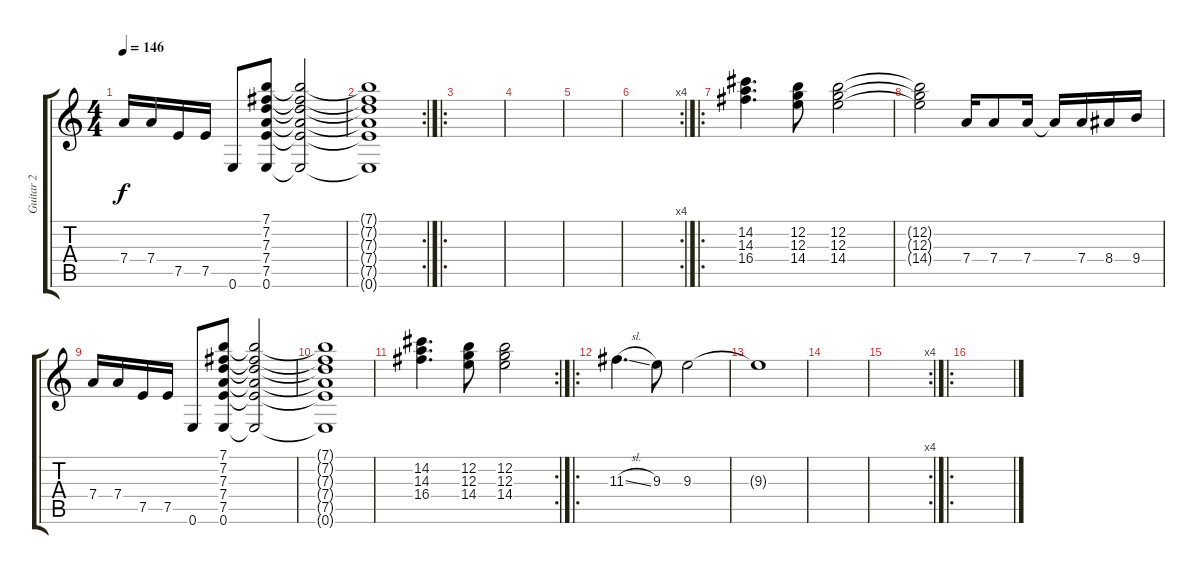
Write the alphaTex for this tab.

\track ("Guitar 2" "Guitar 2") {instrument overdrivenguitar}
\staff {score tabs}
\tuning (E4 B3 G3 D3 A2 E2) {hide}
\ts (4 4)
\tempo 146
\clef g2
\ks c
7.4.16{dy f} 7.4.16 7.5.16 7.5.16 0.6.8 (7.1 7.2 7.3 7.4 7.5 0.6).8 (7.1{t} 7.2{t} 7.3{t} 7.4{t} 7.5{t} 0.6{t}).2 |
\rc 2
(7.1{t} 7.2{t} 7.3{t} 7.4{t} 7.5{t} 0.6{t}).1 |
\ro
|
|
|
\rc 4
|
\ro
(14.2 14.3 16.4).4{d} (12.2 12.3 14.4).8 (12.2 12.3 14.4).2 |
(12.2{t} 12.3{t} 14.4{t}).2 7.4.16 7.4.8 7.4.16 7.4{t}.16 7.4.16 8.4.16 9.4.16 |
7.4.16 7.4.16 7.5.16 7.5.16 0.6.8 (7.1 7.2 7.3 7.4 7.5 0.6).8 (7.1{t} 7.2{t} 7.3{t} 7.4{t} 7.5{t} 0.6{t}).2 |
(7.1{t} 7.2{t} 7.3{t} 7.4{t} 7.5{t} 0.6{t}).1 |
\rc 2
(14.2 14.3 16.4).4{d} (12.2 12.3 14.4).8 (12.2 12.3 14.4).2 |
\ro
11.3{sl}.4{d} 9.3.8 9.3.2 |
9.3{t}.1 |
|
\rc 4
|
\ro
